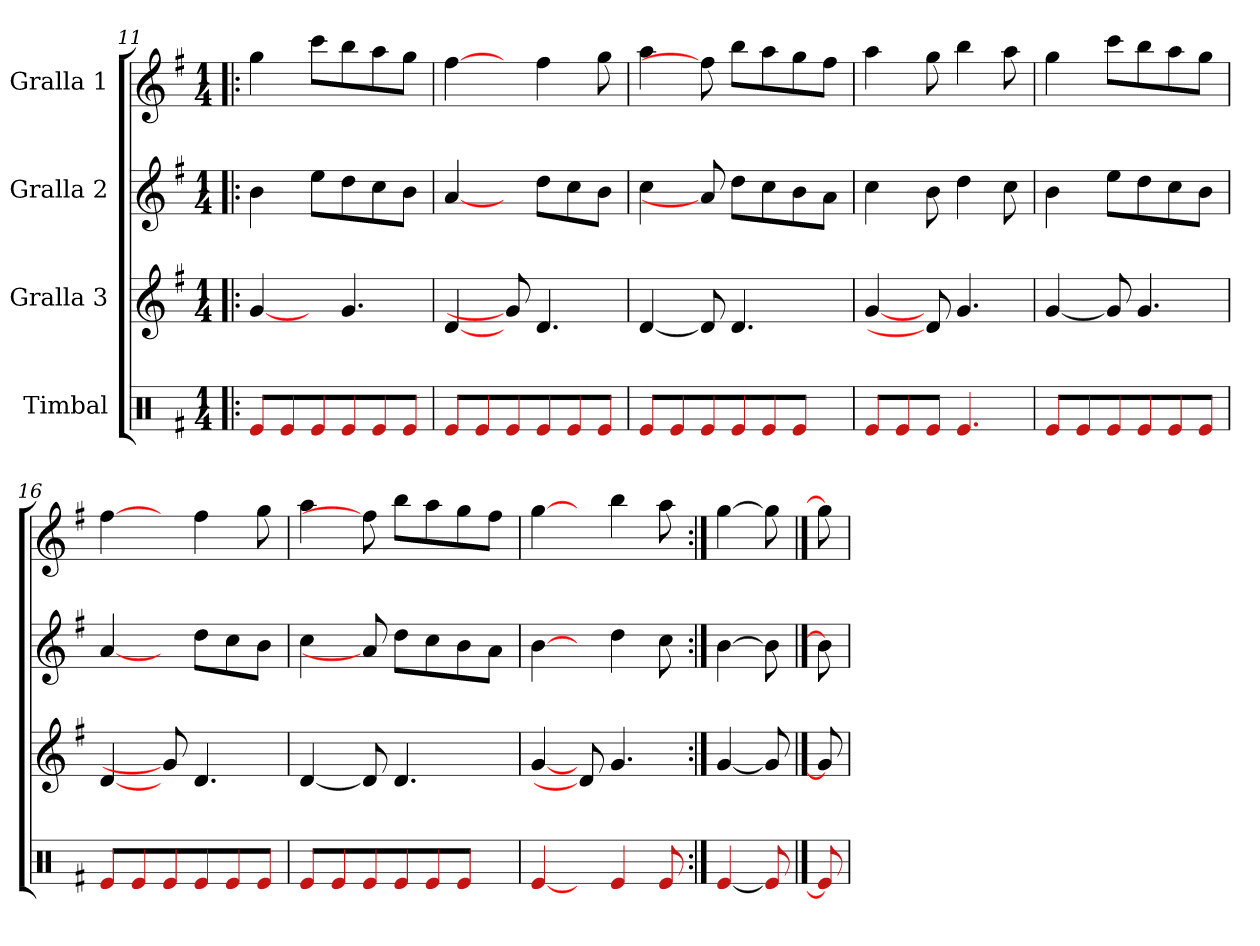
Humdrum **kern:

**kern	**kern	**kern	**kern
*part4	*part3	*part2	*part1
*staff4	*staff3	*staff2	*staff1
*I"Timbal	*I"Gralla 3	*I"Gralla 2	*I"Gralla 1
*clefX	*clefG2	*clefG2	*clefG2
*k[f#]	*k[f#]	*k[f#]	*k[f#]
*M1/4	*M1/4	*M1/4	*M1/4
=11!|:	=11!|:	=11!|:	=11!|:
8e/L	[4g/	4b\	4gg\
8e/	.	.	.
8e/	8ryy	8ee\L	8ccc\L
8e/	4.g/	8dd\	8bb\
8e/	.	8cc\	8aa\
8e/J	.	8b\J	8gg\J
=12	=12	=12	=12
8e/L	[4d/	[4a/	[4ff#\
8e/	.	.	.
8e/	8g/]	8ryy	8ryy
8e/	4.d/	8dd\L	4ff#\
8e/	.	8cc\	.
8e/J	.	8b\J	8gg\
=13	=13	=13	=13
8e/L	[4d/	4cc\	4aa\
8e/	.	.	.
8e/	8d/]	8a/]	8ff#\]
8e/	4.d/	8dd\L	8bb\L
8e/	.	8cc\	8aa\
8e/J	.	8b\	8gg\
8ryy	8ryy	8a\J	8ff#\J
=14	=14	=14	=14
8e/L	[4g/	4cc\	4aa\
8e/	.	.	.
8e/J	8d/]	8b\	8gg\
4.e/	4.g/	4dd\	4bb\
.	.	8cc\	8aa\
!!LO:LB:g=z
=15	=15	=15	=15
8e/L	[4g/	4b\	4gg\
8e/	.	.	.
8e/	8g/]	8ee\L	8ccc\L
8e/	4.g/	8dd\	8bb\
8e/	.	8cc\	8aa\
8e/J	.	8b\J	8gg\J
=16	=16	=16	=16
8e/L	[4d/	[4a/	[4ff#\
8e/	.	.	.
8e/	8g/]	8ryy	8ryy
8e/	4.d/	8dd\L	4ff#\
8e/	.	8cc\	.
8e/J	.	8b\J	8gg\
=17	=17	=17	=17
8e/L	[4d/	4cc\	4aa\
8e/	.	.	.
8e/	8d/]	8a/]	8ff#\]
8e/	4.d/	8dd\L	8bb\L
8e/	.	8cc\	8aa\
8e/J	.	8b\	8gg\
8ryy	8ryy	8a\J	8ff#\J
=18	=18	=18	=18
[4e/	[4g/	[4b\	[4gg\
8ryy	8d/]	8ryy	8ryy
4e/	4.g/	4dd\	4bb\
8e/	.	8cc\	8aa\
=19:|!	=19:|!	=19:|!	=19:|!
[4e/	[4g/	[4b\	[4gg\
8e/]	8g/]	8b\]	8gg\]
==20	==20	==20	==20
8e/]	8g/]	8b\]	8gg\]
=	=	=	=
*-	*-	*-	*-
